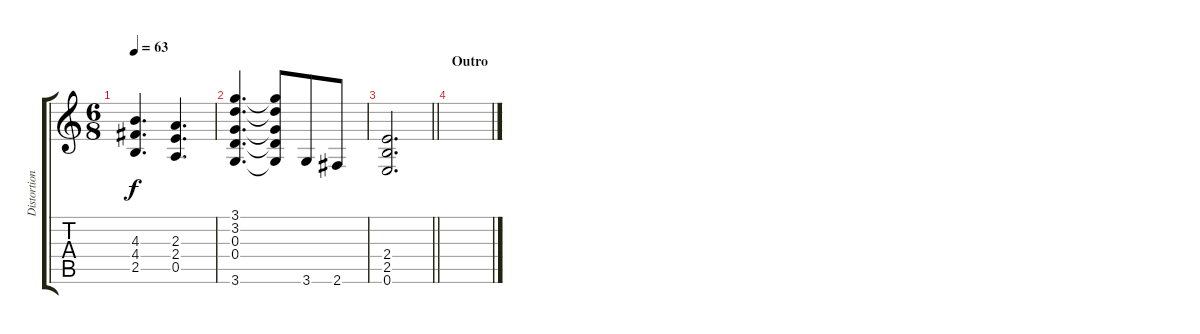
\track ("Distortion Guitar" "Distortion") {instrument distortionguitar}
\staff {score tabs}
\tuning (E4 B3 G3 D3 A2 E2) {hide}
\ts (6 8)
\tempo 63
\clef g2
\ks c
(4.3 4.4 2.5).4{d dy f} (2.3 2.4 0.5).4{d} |
(3.1 3.2 0.3 0.4 3.6).4{d} (3.1{t} 3.2{t} 0.3{t} 0.4{t} 3.6{t}).8 3.6.8 2.6.8 |
\barLineRight lightlight
(2.4 2.5 0.6).2{d} |
\section ("" "Outro")
